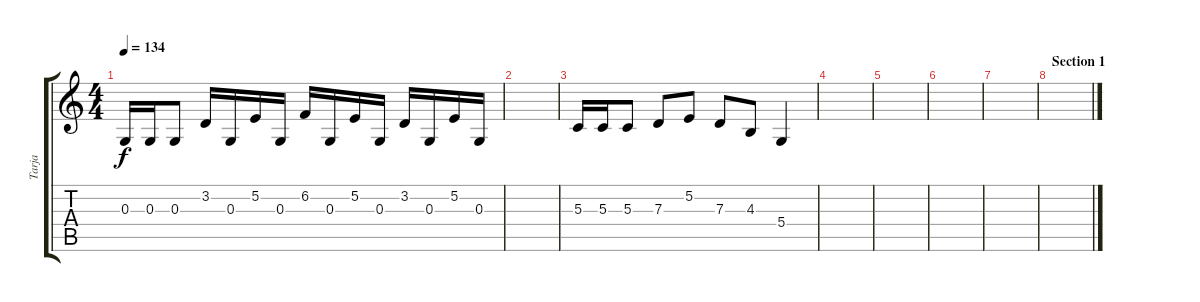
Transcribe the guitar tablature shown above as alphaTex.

\track ("Tarja" "Tarja") {instrument harpsichord}
\staff {score tabs}
\tuning (E4 B3 G3 D3 A2 E2) {hide}
\ts (4 4)
\tempo 134
\clef g2
\ks c
0.3.16{dy f} 0.3.16 0.3.8 3.2.16 0.3.16 5.2.16 0.3.16 6.2.16 0.3.16 5.2.16 0.3.16 3.2.16 0.3.16 5.2.16 0.3.16 |
|
5.3.16 5.3.16 5.3.8 7.3.8 5.2.8 7.3.8 4.3.8 5.4.4 |
|
|
|
|
\section ("" "Section 1")
